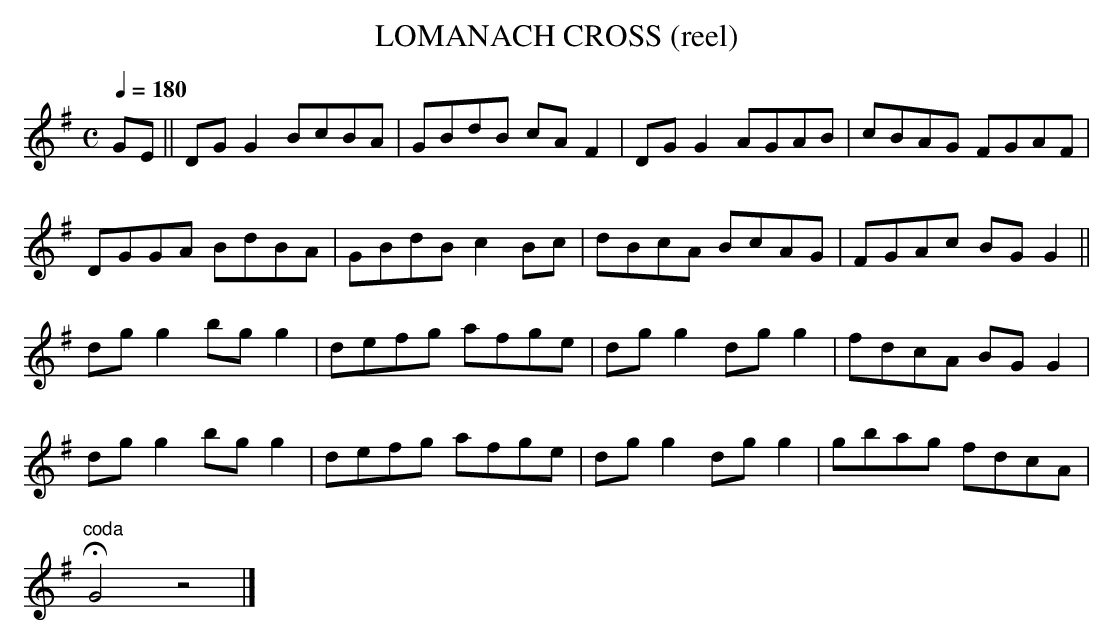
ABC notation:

X:1
T:LOMANACH CROSS (reel)
L:1/8
M:C
Q:1/4=180
K:G
GE||DGG2 BcBA|GBdB cAF2|DGG2 AGAB|cBAG FGAF|
DGGA BdBA|GBdB c2Bc|dBcA BcAG|FGAc BGG2||
dgg2 bgg2|defg afge|dgg2 dgg2|fdcA BGG2|
dgg2 bgg2|defg afge|dgg2 dgg2|gbag fdcA|
"^coda"HG4z4|]
